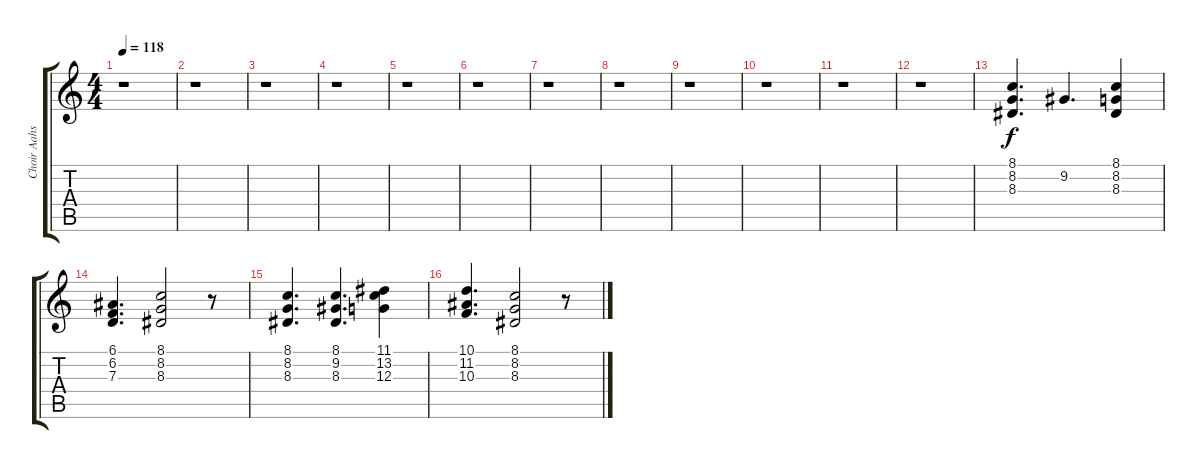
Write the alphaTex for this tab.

\track ("Choir Aahs" "Choir Aahs") {instrument choiraahs}
\staff {score tabs}
\tuning (E4 B3 G3 D3 A2 E2) {hide}
\ts (4 4)
\tempo 118
\clef g2
\ks c
r.1{dy f} |
r.1 |
r.1 |
r.1 |
r.1 |
r.1 |
r.1 |
r.1 |
r.1 |
r.1 |
r.1 |
r.1 |
(8.1 8.2 8.3).4{d} 9.2.4{d} (8.1 8.2 8.3).4 |
(6.1 6.2 7.3).4{d} (8.1 8.2 8.3).2 r.8 |
(8.1 8.2 8.3).4{d} (8.1 9.2 8.3).4{d} (11.1 13.2 12.3).4 |
(10.1 11.2 10.3).4{d} (8.1 8.2 8.3).2 r.8
